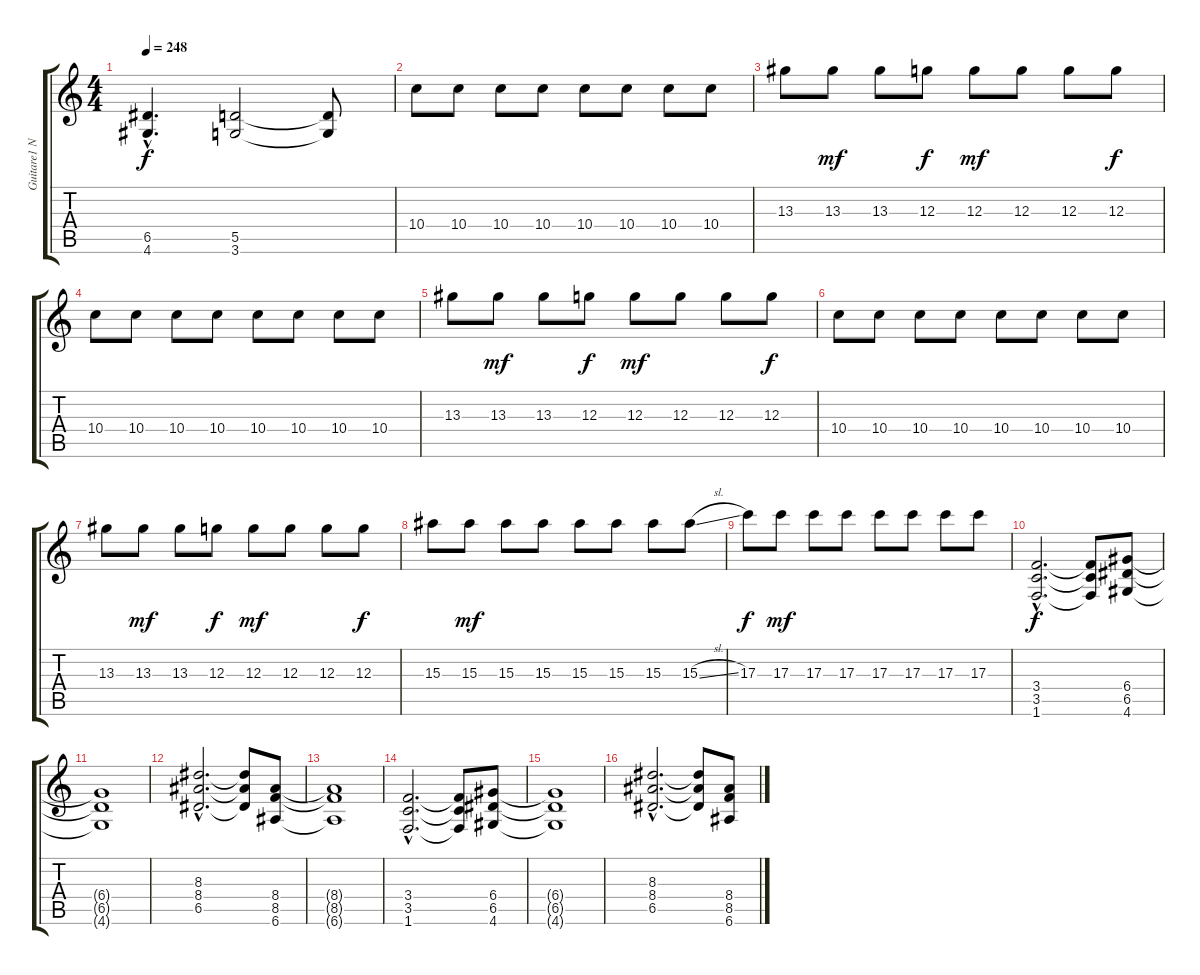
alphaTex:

\track ("Guitare1 Normal tune" "Guitare1 N") {instrument overdrivenguitar}
\staff {score tabs}
\tuning (E4 B3 G3 D3 A2 E2) {hide}
\ts (4 4)
\tempo 248
\clef g2
\ks c
(6.5{hac} 4.6{hac}).4{d dy f} (5.5 3.6).2 (5.5{t} 3.6{t}).8 |
10.4.8 10.4.8 10.4.8 10.4.8 10.4.8 10.4.8 10.4.8 10.4.8 |
13.3.8 13.3.8{dy mf} 13.3.8 12.3.8{dy f} 12.3.8{dy mf} 12.3.8 12.3.8 12.3.8{dy f} |
10.4.8 10.4.8 10.4.8 10.4.8 10.4.8 10.4.8 10.4.8 10.4.8 |
13.3.8 13.3.8{dy mf} 13.3.8 12.3.8{dy f} 12.3.8{dy mf} 12.3.8 12.3.8 12.3.8{dy f} |
10.4.8 10.4.8 10.4.8 10.4.8 10.4.8 10.4.8 10.4.8 10.4.8 |
13.3.8 13.3.8{dy mf} 13.3.8 12.3.8{dy f} 12.3.8{dy mf} 12.3.8 12.3.8 12.3.8{dy f} |
15.3.8 15.3.8{dy mf} 15.3.8 15.3.8 15.3.8 15.3.8 15.3.8 15.3{sl}.8 |
17.3.8{dy f} 17.3.8{dy mf} 17.3.8 17.3.8 17.3.8 17.3.8 17.3.8 17.3.8 |
(3.4{hac} 3.5{hac} 1.6{hac}).2{d dy f} (3.4{t} 3.5{t} 1.6{t}).8 (6.4 6.5 4.6).8 |
(6.4{t} 6.5{t} 4.6{t}).1 |
(8.3{hac} 8.4{hac} 6.5{hac}).2{d} (8.3{t} 8.4{t} 6.5{t}).8 (8.4 8.5 6.6).8 |
(8.4{t} 8.5{t} 6.6{t}).1 |
(3.4{hac} 3.5{hac} 1.6{hac}).2{d} (3.4{t} 3.5{t} 1.6{t}).8 (6.4 6.5 4.6).8 |
(6.4{t} 6.5{t} 4.6{t}).1 |
(8.3{hac} 8.4{hac} 6.5{hac}).2{d} (8.3{t} 8.4{t} 6.5{t}).8 (8.4 8.5 6.6).8
